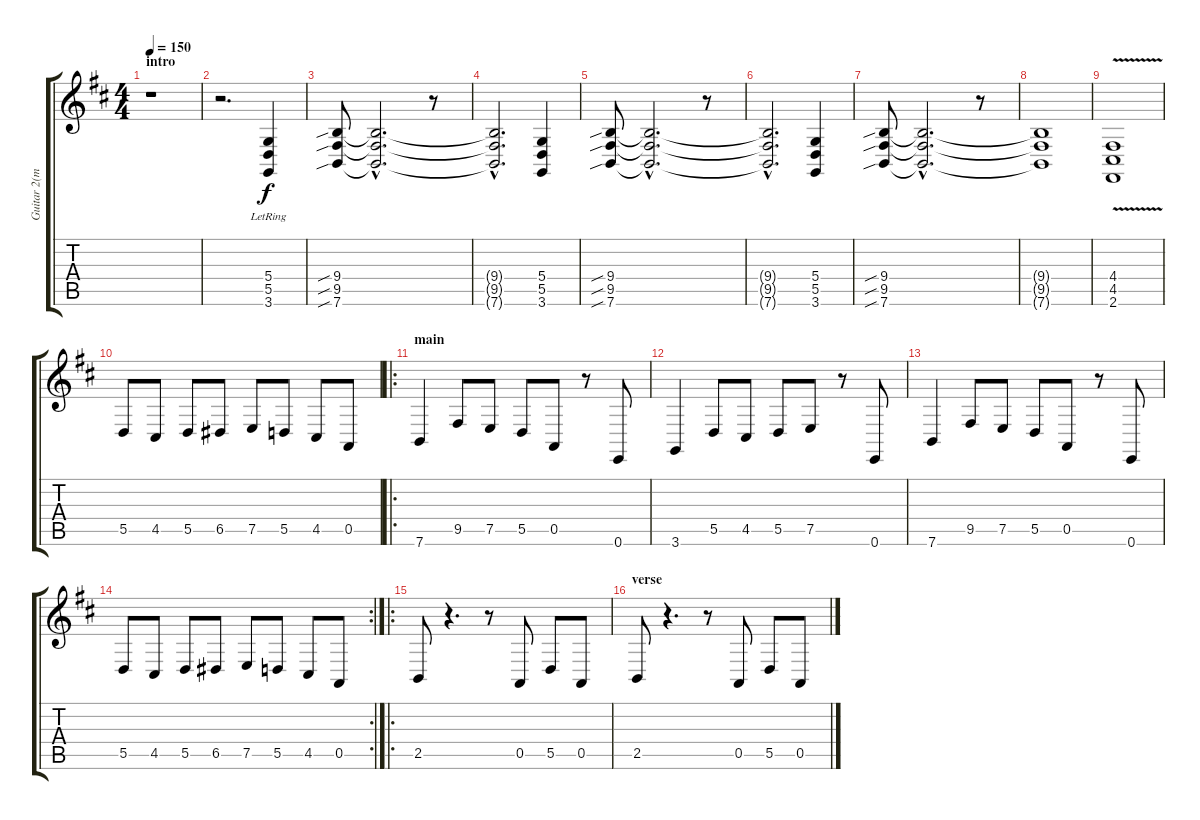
\track ("Guitar 2(main)" "Guitar 2(m") {instrument baritonesax}
\staff {score tabs}
\tuning (E4 B3 G3 D3 A2 E2) {hide}
\ts (4 4)
\section ("" "intro")
\tempo 150
\clef g2
\ks bminor
r.1{dy f instrument baritonesax} |
r.2{d} (5.4{lr} 5.5{lr} 3.6{lr}).4 |
(9.4{sib} 9.5{sib} 7.6{sib}).8 (9.4{hac t} 9.5{hac t} 7.6{hac t}).2{d} r.8 |
(9.4{hac t} 9.5{hac t} 7.6{hac t}).2{d} (5.4 5.5 3.6).4 |
(9.4{sib} 9.5{sib} 7.6{sib}).8 (9.4{hac t} 9.5{hac t} 7.6{hac t}).2{d} r.8 |
(9.4{hac t} 9.5{hac t} 7.6{hac t}).2{d} (5.4 5.5 3.6).4 |
(9.4{sib} 9.5{sib} 7.6{sib}).8 (9.4{hac t} 9.5{hac t} 7.6{hac t}).2{d} r.8 |
(9.4{t} 9.5{t} 7.6{t}).1 |
(4.4{v} 4.5{v} 2.6{v}).1 |
5.5.8 4.5.8 5.5.8 6.5.8 7.5.8 5.5.8 4.5.8 0.5.8 |
\ro
\section ("" "main")
7.6.4 9.5.8 7.5.8 5.5.8 0.5.8 r.8 0.6.8 |
3.6.4 5.5.8 4.5.8 5.5.8 7.5.8 r.8 0.6.8 |
7.6.4 9.5.8 7.5.8 5.5.8 0.5.8 r.8 0.6.8 |
\rc 2
5.5.8 4.5.8 5.5.8 6.5.8 7.5.8 5.5.8 4.5.8 0.5.8 |
\ro
2.5.8 r.4{d} r.8 0.5.8 5.5.8 0.5.8 |
\section ("" "verse")
2.5.8 r.4{d} r.8 0.5.8 5.5.8 0.5.8
